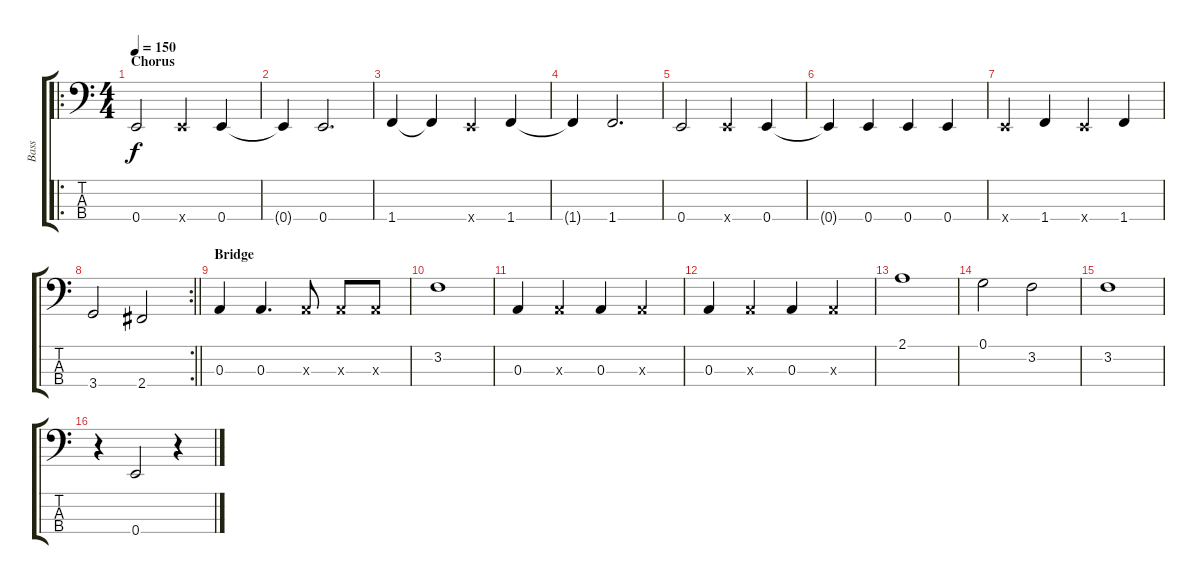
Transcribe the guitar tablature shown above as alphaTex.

\track ("Bass" "Bass") {instrument electricbassfinger}
\staff {score tabs}
\tuning (G2 D2 A1 E1) {hide}
\ro
\ts (4 4)
\section ("" "Chorus")
\tempo 150
\clef f4
\ks c
0.4.2{dy f} 0.4{x}.4 0.4.4 |
0.4{t}.4 0.4.2{d} |
1.4.4 1.4{t}.4 0.4{x}.4 1.4.4 |
1.4{t}.4 1.4.2{d} |
0.4.2 0.4{x}.4 0.4.4 |
0.4{t}.4 0.4.4 0.4.4 0.4.4 |
0.4{x}.4 1.4.4 0.4{x}.4 1.4.4 |
\rc 2
\barLineRight lightlight
3.4.2 2.4.2 |
\section ("" "Bridge")
0.3.4 0.3.4{d} 0.3{x}.8 0.3{x}.8 0.3{x}.8 |
3.2.1 |
0.3.4 0.3{x}.4 0.3.4 0.3{x}.4 |
0.3.4 0.3{x}.4 0.3.4 0.3{x}.4 |
2.1.1 |
0.1.2 3.2.2 |
3.2.1 |
r.4 0.4.2 r.4
